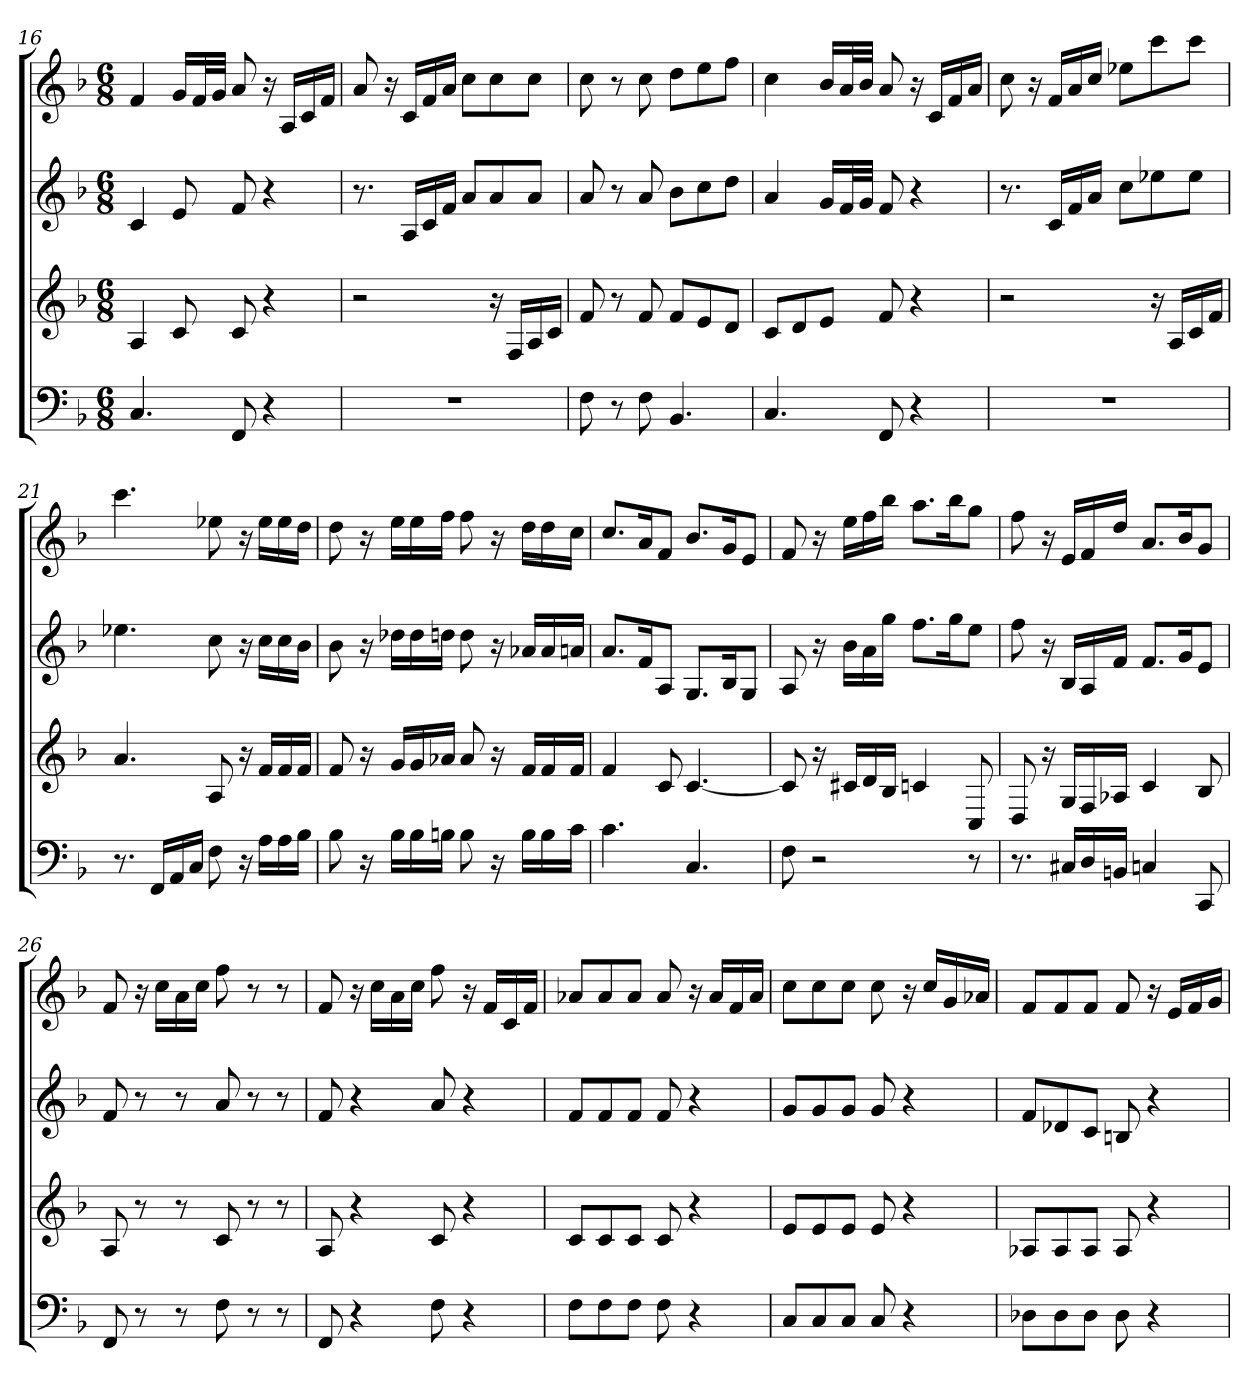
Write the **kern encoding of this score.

**kern	**kern	**kern	**kern
*part4	*part3	*part2	*part1
*staff4	*staff3	*staff2	*staff1
*k[b-]	*k[b-]	*k[b-]	*k[b-]
*F:	*F:	*F:	*F:
*M6/8	*M6/8	*M6/8	*M6/8
=16	=16	=16	=16
4.C	4A	4c	4f
.	8c	8e	16gLL
.	.	.	32fL
.	.	.	32gJJJ
8FF	8c	8f	8a
4r	4r	4r	16r
.	.	.	16ALL
.	.	.	16c
.	.	.	16fJJ
=17	=17	=17	=17
2.r	2r	8.r	8a
.	.	.	16r
.	.	16ALL	16cLL
.	.	16c	16f
.	.	16fJJ	16aJJ
.	.	8aL	8ccL
.	16r	8a	8cc
.	16FLL	.	.
.	16A	8aJ	8ccJ
.	16cJJ	.	.
=18	=18	=18	=18
8F	8f	8a	8cc
8r	8r	8r	8r
8F	8f	8a	8cc
4.BB-	8fL	8b-L	8ddL
.	8e	8cc	8ee
.	8dJ	8ddJ	8ffJ
=19	=19	=19	=19
4.C	8cL	4a	4cc
.	8d	.	.
.	8eJ	16gLL	16b-LL
.	.	32fL	32aL
.	.	32gJJJ	32b-JJJ
8FF	8f	8f	8a
4r	4r	4r	16r
.	.	.	16cLL
.	.	.	16f
.	.	.	16aJJ
=20	=20	=20	=20
2.r	2r	8.r	8cc
.	.	.	16r
.	.	16cLL	16fLL
.	.	16f	16a
.	.	16aJJ	16ccJJ
.	.	8ccL	8ee-XL
.	16r	8ee-X	8ccc
.	16ALL	.	.
.	16c	8ee-J	8cccJ
.	16fJJ	.	.
=21	=21	=21	=21
8.r	4.a	4.ee-X	4.ccc
16FFLL	.	.	.
16AA	.	.	.
16CJJ	.	.	.
8F	8A	8cc	8ee-X
16r	16r	16r	16r
16ALL	16fLL	16ccLL	16ee-LL
16A	16f	16cc	16ee-
16B-JJ	16fJJ	16b-JJ	16ddJJ
=22	=22	=22	=22
8B-	8f	8b-	8dd
16r	16r	16r	16r
16B-LL	16gLL	16dd-XLL	16eeLL
16B-	16g	16dd-	16ee
16BnJJ	16a-XJJ	16ddnJJ	16ffJJ
8B	8a-	8dd	8ff
16r	16r	16r	16r
16BLL	16fLL	16a-XLL	16ddLL
16B	16f	16a-	16dd
16cJJ	16fJJ	16anJJ	16ccJJ
=23	=23	=23	=23
4.c	4f	8.aL	8.ccL
.	.	16fK	16aK
.	8c	8AJ	8fJ
4.C	[4.c	8.GL	8.b-L
.	.	16B-K	16gK
.	.	8GJ	8eJ
=24	=24	=24	=24
8F	8c]	8A	8f
2r	16r	16r	16r
.	16c#XLL	16b-LL	16eeLL
.	16d	16a	16ff
.	16B-JJ	16ggJJ	16bb-JJ
.	4cn	8.ffL	8.aaL
.	.	16ggK	16bb-K
8r	8C	8eeJ	8ggJ
=25	=25	=25	=25
8.r	8D	8ff	8ff
.	16r	16r	16r
16C#XLL	16GLL	16B-LL	16eLL
16D	16F	16A	16f
16BBnJJ	16A-XJJ	16fJJ	16ddJJ
4Cn	4c	8.fL	8.aL
.	.	16gK	16b-K
8CC	8B-	8eJ	8gJ
=26a	=26a	=26a	=26a
8FF	8A	8f	8f
8r	8r	8r	16r
.	.	.	16ccLL
8r	8r	8r	16a
.	.	.	16ccJJ
8F	8c	8a	8ff
8r	8r	8r	8r
8r	8r	8r	8r
=26b	=26b	=26b	=26b
8FF	8A	8f	8f
4r	4r	4r	16r
.	.	.	16ccLL
.	.	.	16a
.	.	.	16ccJJ
8F	8c	8a	8ff
4r	4r	4r	16r
.	.	.	16fLL
.	.	.	16c
.	.	.	16fJJ
=27	=27	=27	=27
8FL	8cL	8fL	8a-XL
8F	8c	8f	8a-
8FJ	8cJ	8fJ	8a-J
8F	8c	8f	8a-
4r	4r	4r	16r
.	.	.	16a-LL
.	.	.	16f
.	.	.	16a-JJ
=28	=28	=28	=28
8CL	8eL	8gL	8ccL
8C	8e	8g	8cc
8CJ	8eJ	8gJ	8ccJ
8C	8e	8g	8cc
4r	4r	4r	16r
.	.	.	16ccLL
.	.	.	16g
.	.	.	16a-XJJ
=29	=29	=29	=29
8D-XL	8A-XL	8fL	8fL
8D-	8A-	8d-X	8f
8D-J	8A-J	8cJ	8fJ
8D-	8A-	8Bn	8f
4r	4r	4r	16r
.	.	.	16eLL
.	.	.	16f
.	.	.	16gJJ
=	=	=	=
*-	*-	*-	*-
